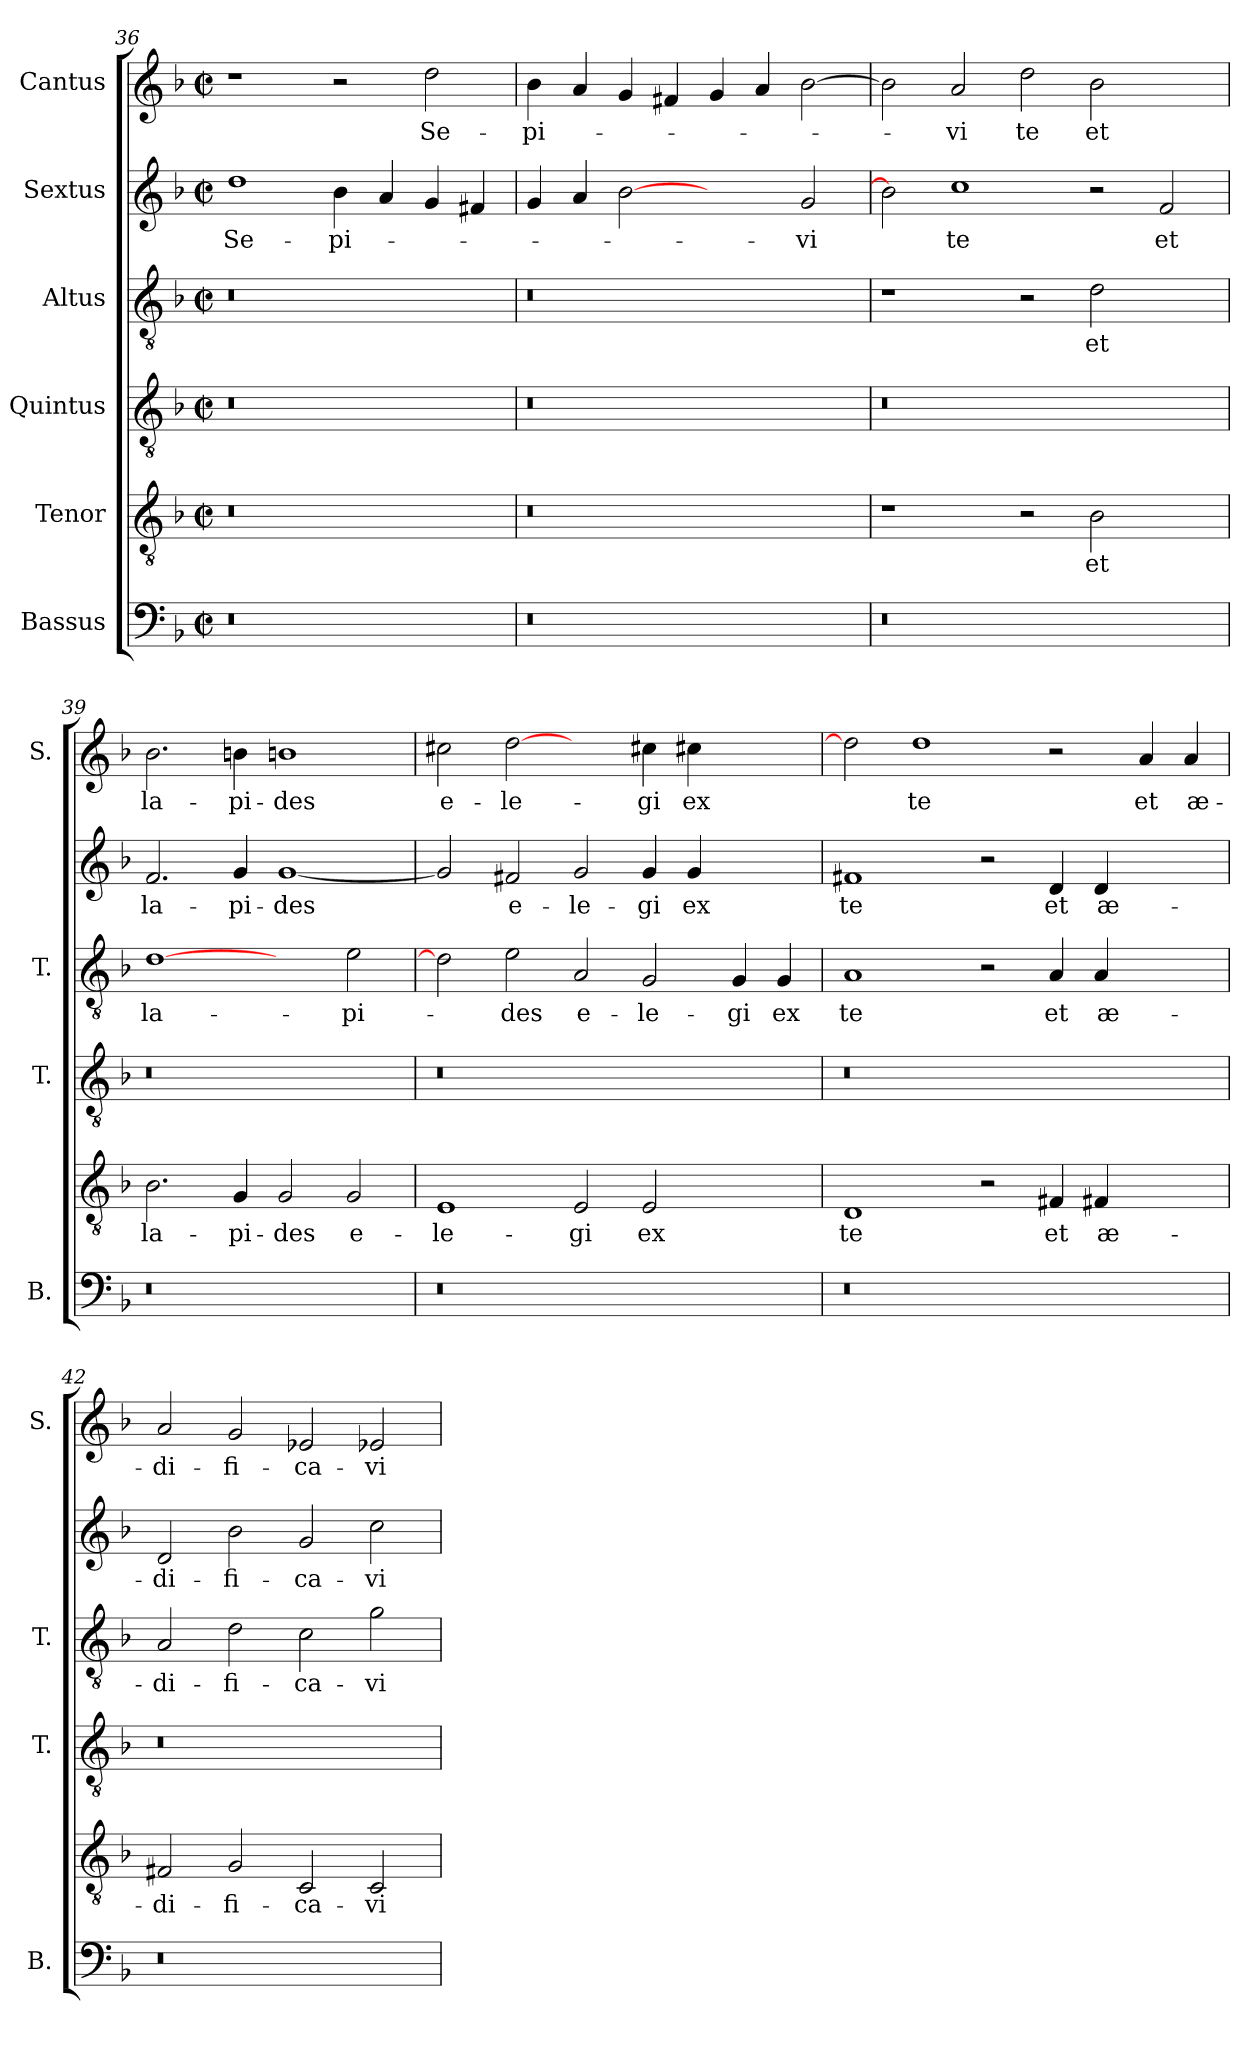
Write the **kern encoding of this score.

**kern	**kern	**text	**kern	**kern	**text	**kern	**text	**kern	**text
*part6	*part5	*part5	*part4	*part3	*part3	*part2	*part2	*part1	*part1
*staff6	*staff5	*staff5	*staff4	*staff3	*staff3	*staff2	*staff2	*staff1	*staff1
*I"Bassus	*I"Tenor	*	*I"Quintus	*I"Altus	*	*I"Sextus	*	*I"Cantus	*
*I'B.	*	*	*I'T.	*I'T.	*	*	*	*I'S.	*
*clefF4	*clefGv2	*	*clefGv2	*clefGv2	*	*clefG2	*	*clefG2	*
*k[b-]	*k[b-]	*	*k[b-]	*k[b-]	*	*k[b-]	*	*k[b-]	*
*F:	*F:	*	*F:	*F:	*	*F:	*	*F:	*
*M2/2	*M2/2	*	*M2/2	*M2/2	*	*M2/2	*	*M2/2	*
*met(c|)	*met(c|)	*	*met(c|)	*met(c|)	*	*met(c|)	*	*met(c|)	*
=36	=36	=36	=36	=36	=36	=36	=36	=36	=36
!LO:N:vis=0	!LO:N:vis=0	!	!LO:N:vis=0	!LO:N:vis=0	!	!	!	!	!
1r	1r	.	1r	1r	.	1dd\	Se-	1r	.
1ryy	1ryy	.	1ryy	1ryy	.	4b-\	-pi-	2r	.
.	.	.	.	.	.	4a/	.	.	.
.	.	.	.	.	.	4g/	.	2dd\	Se-
.	.	.	.	.	.	4f#X/	.	.	.
=37	=37	=37	=37	=37	=37	=37	=37	=37	=37
!LO:N:vis=0	!LO:N:vis=0	!	!LO:N:vis=0	!LO:N:vis=0	!	!	!	!	!
1r	1r	.	1r	1r	.	4g/	.	4b-\	-pi-
.	.	.	.	.	.	4a/	.	4a/	.
.	.	.	.	.	.	[2b-\	.	4g/	.
.	.	.	.	.	.	.	.	4f#X/	.
1ryy	1ryy	.	1ryy	1ryy	.	2ryy	.	4g/	.
.	.	.	.	.	.	.	.	4a/	.
.	.	.	.	.	.	2g/	-vi	[2b-\	.
=38	=38	=38	=38	=38	=38	=38	=38	=38	=38
!LO:N:vis=0	!	!	!LO:N:vis=0	!	!	!	!	!	!
1r	1r	.	1r	1r	.	2b-\]	.	2b-\]	.
.	.	.	.	.	.	1cc\	te	2a/	-vi
1ryy	2r	.	1ryy	2r	.	.	.	2dd\	te
.	2B-\	et	.	2d\	et	2r	.	2b-\	et
2ryy	2ryy	.	2ryy	2ryy	.	2f/	et	2ryy	.
=39	=39	=39	=39	=39	=39	=39	=39	=39	=39
!LO:N:vis=0	!	!	!LO:N:vis=0	!	!	!	!	!	!
1r	2.B-\	la-	1r	[1d\	la-	2.f/	la-	2.b-\	la-
.	4G/	-pi-	.	.	.	4g/	-pi-	4bn\	-pi-
1ryy	2G/	-des	1ryy	2ryy	.	[1g/	-des	1bn\	-des
.	2G/	e-	.	2e\	-pi-	.	.	.	.
=40	=40	=40	=40	=40	=40	=40	=40	=40	=40
!LO:N:vis=0	!	!	!LO:N:vis=0	!	!	!	!	!	!
1r	1E/	-le-	1r	2d\]	.	2g/]	.	2cc#X\	e-
.	.	.	.	2e\	-des	2f#X/	e-	[2dd\	-le-
1ryy	2E/	-gi	1ryy	2A/	e-	2g/	-le-	2ryy	.
.	2E/	ex	.	2G/	-le-	4g/	-gi	4cc#X\	-gi
.	.	.	.	.	.	4g/	ex	4cc#X\	ex
2ryy	2ryy	.	2ryy	4G/	-gi	2ryy	.	2ryy	.
.	.	.	.	4G/	ex	.	.	.	.
=41	=41	=41	=41	=41	=41	=41	=41	=41	=41
!LO:N:vis=0	!	!	!LO:N:vis=0	!	!	!	!	!	!
1r	1D/	te	1r	1A/	te	1f#X/	te	2dd\]	.
.	.	.	.	.	.	.	.	1dd\	te
1ryy	2r	.	1ryy	2r	.	2r	.	.	.
.	4F#X/	et	.	4A/	et	4d/	et	2r	.
.	4F#X/	æ-	.	4A/	æ-	4d/	æ-	.	.
2ryy	2ryy	.	2ryy	2ryy	.	2ryy	.	4a/	et
.	.	.	.	.	.	.	.	4a/	æ-
=42	=42	=42	=42	=42	=42	=42	=42	=42	=42
!LO:N:vis=0	!	!	!LO:N:vis=0	!	!	!	!	!	!
1r	2F#X/	-di-	1r	2A/	-di-	2d/	-di-	2a/	-di-
.	2G/	-fi-	.	2d\	-fi-	2b-\	-fi-	2g/	-fi-
1ryy	2C/	-ca-	1ryy	2c\	-ca-	2g/	-ca-	2e-X/	-ca-
.	2C/	-vi	.	2g\	-vi	2cc\	-vi	2e-X/	-vi
=	=	=	=	=	=	=	=	=	=
*-	*-	*-	*-	*-	*-	*-	*-	*-	*-
